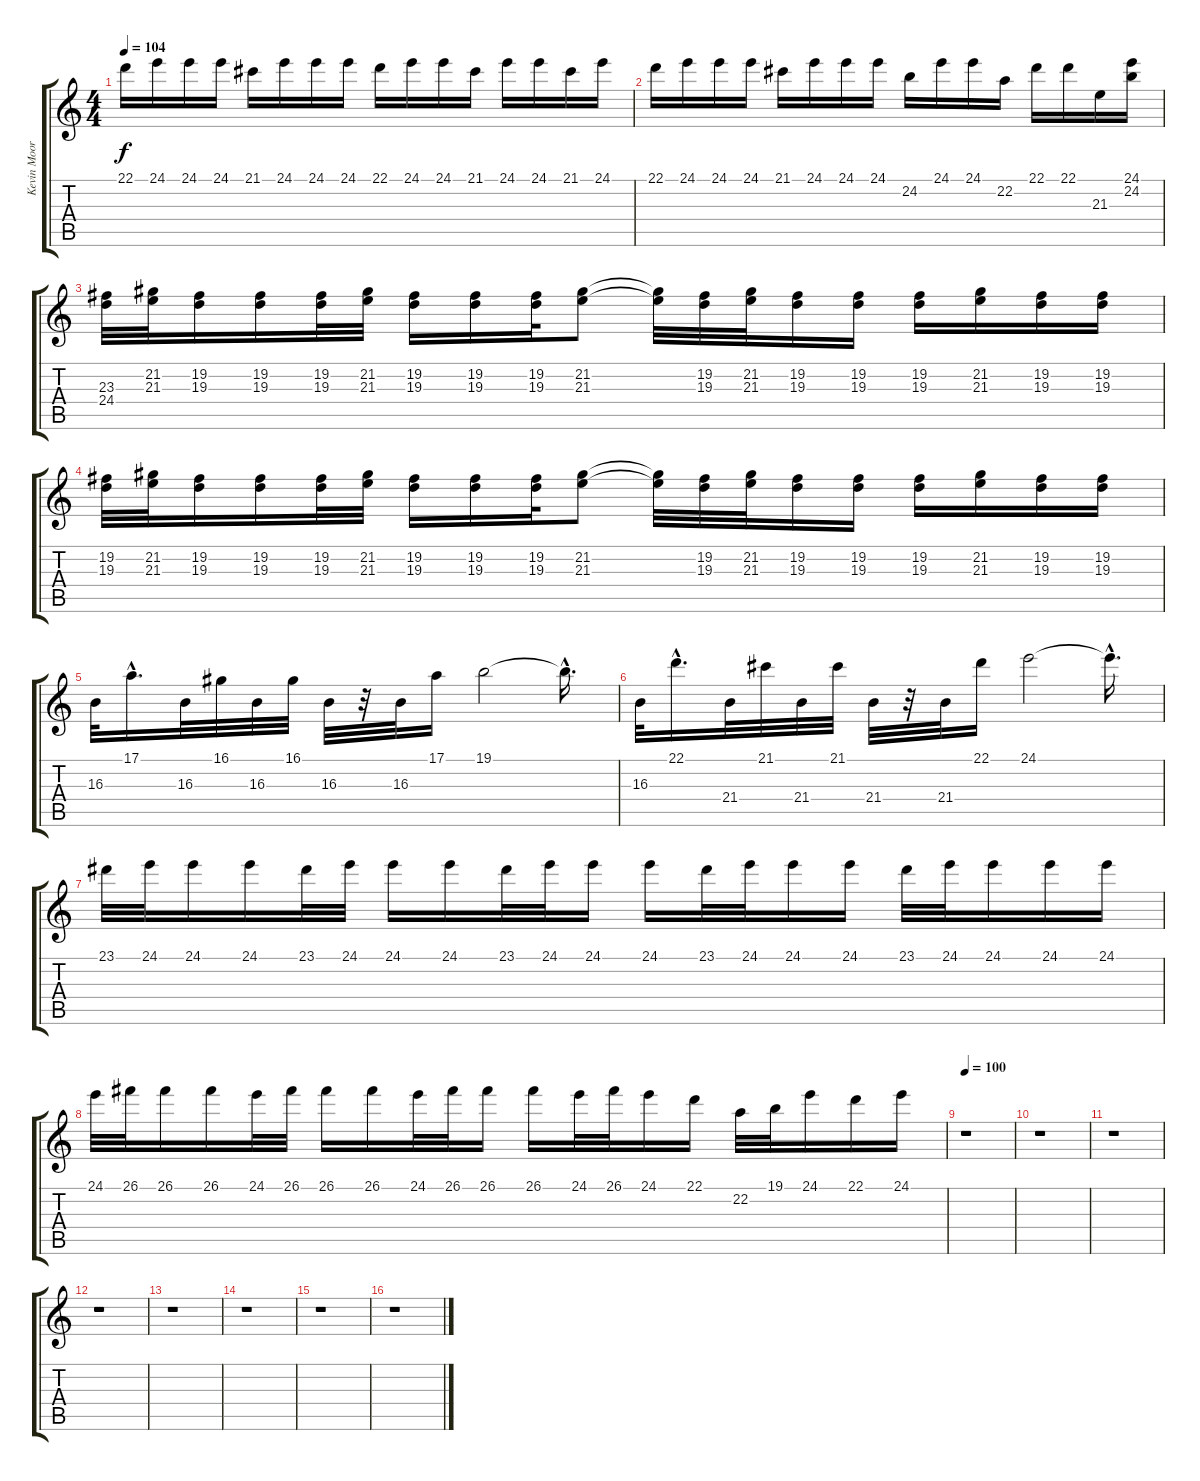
\track ("Kevin Moore Solo" "Kevin Moor") {instrument lead2sawtooth}
\staff {score tabs}
\tuning (E4 B3 G3 D3 A2 E2) {hide}
\ts (4 4)
\tempo 104
\clef g2
\ks c
22.1.16{dy f} 24.1.16 24.1.16 24.1.16 21.1.16 24.1.16 24.1.16 24.1.16 22.1.16 24.1.16 24.1.16 21.1.16 24.1.16 24.1.16 21.1.16 24.1.16 |
22.1.16 24.1.16 24.1.16 24.1.16 21.1.16 24.1.16 24.1.16 24.1.16 24.2.16 24.1.16 24.1.16 22.2.16 22.1.16 22.1.16 21.3.16 (24.1 24.2).16 |
(23.3 24.4).32 (21.2 21.3).32 (19.2 19.3).16 (19.2 19.3).16 (19.2 19.3).32 (21.2 21.3).32 (19.2 19.3).16 (19.2 19.3).16 (19.2 19.3).32 (21.2 21.3).8 (21.2{t} 21.3{t}).32 (19.2 19.3).32 (21.2 21.3).32 (19.2 19.3).16 (19.2 19.3).16 (19.2 19.3).16 (21.2 21.3).16 (19.2 19.3).16 (19.2 19.3).16 |
(19.2 19.3).32 (21.2 21.3).32 (19.2 19.3).16 (19.2 19.3).16 (19.2 19.3).32 (21.2 21.3).32 (19.2 19.3).16 (19.2 19.3).16 (19.2 19.3).32 (21.2 21.3).8 (21.2{t} 21.3{t}).32 (19.2 19.3).32 (21.2 21.3).32 (19.2 19.3).16 (19.2 19.3).16 (19.2 19.3).16 (21.2 21.3).16 (19.2 19.3).16 (19.2 19.3).16 |
16.3.32 17.1{hac}.16{d} 16.3.32 16.1.32 16.3.32 16.1.32 16.3.32 r.32 16.3.32 17.1.16 19.1.2 19.1{hac t}.16{d} |
16.3.32 22.1{hac}.16{d} 21.4.32 21.1.32 21.4.32 21.1.32 21.4.32 r.32 21.4.32 22.1.16 24.1.2 24.1{hac t}.16{d} |
23.1.32 24.1.32 24.1.16 24.1.16 23.1.32 24.1.32 24.1.16 24.1.16 23.1.32 24.1.32 24.1.16 24.1.16 23.1.32 24.1.32 24.1.16 24.1.16 23.1.32 24.1.32 24.1.16 24.1.16 24.1.16 |
24.1.32 26.1.32 26.1.16 26.1.16 24.1.32 26.1.32 26.1.16 26.1.16 24.1.32 26.1.32 26.1.16 26.1.16 24.1.32 26.1.32 24.1.16 22.1.16 22.2.32 19.1.32 24.1.16 22.1.16 24.1.16 |
\tempo 100
r.1 |
r.1 |
r.1 |
r.1 |
r.1 |
r.1 |
r.1 |
r.1
